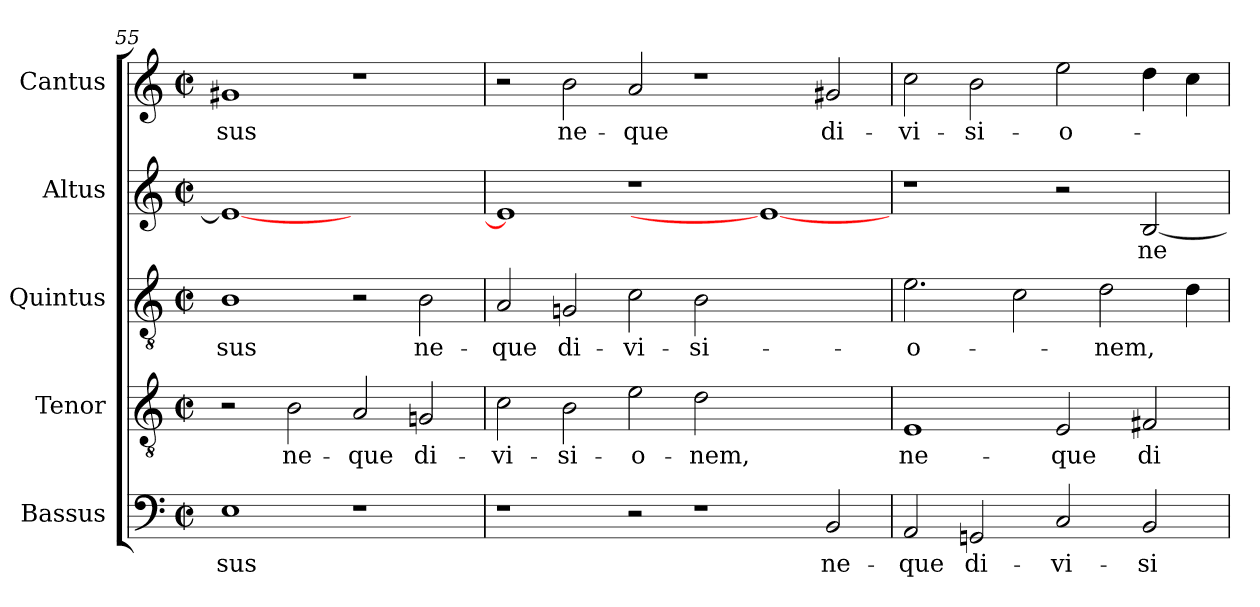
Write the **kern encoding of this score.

**kern	**text	**kern	**text	**kern	**text	**kern	**text	**kern	**text
*part5	*part5	*part4	*part4	*part3	*part3	*part2	*part2	*part1	*part1
*staff5	*staff5	*staff4	*staff4	*staff3	*staff3	*staff2	*staff2	*staff1	*staff1
*I"Bassus	*	*I"Tenor	*	*I"Quintus	*	*I"Altus	*	*I"Cantus	*
!!LO:LB:g=z
*clefF4	*	*clefGv2	*	*clefGv2	*	*clefG2	*	*clefG2	*
*M2/2	*	*M2/2	*	*M2/2	*	*M2/2	*	*M2/2	*
*met(c|)	*	*met(c|)	*	*met(c|)	*	*met(c|)	*	*met(c|)	*
=55	=55	=55	=55	=55	=55	=55	=55	=55	=55
!	!LO:LY:b:cj	!	!	!	!LO:LY:b:cj	!	!	!	!LO:LY:b:cj
1E	-sus	2r	.	1B	-sus	1e_<	.	1g#X	-sus
!	!	!	!LO:LY:b:cj	!	!	!	!	!	!
.	.	2B\	ne-	.	.	.	.	.	.
!	!	!	!LO:LY:b:cj	!	!	!	!	!	!
1r	.	2A/	-que	2r	.	1ryy	.	1r	.
!	!	!	!LO:LY:b:cj	!	!LO:LY:b:cj	!	!	!	!
.	.	2Gn/	di-	2B\	ne-	.	.	.	.
=56	=56	=56	=56	=56	=56	=56	=56	=56	=56
!	!	!	!LO:LY:b:cj	!	!LO:LY:b:cj	!	!	!	!
1r	.	2c\	-vi-	2A/	-que	1e]	.	2r	.
!	!	!	!LO:LY:b:cj	!	!LO:LY:b:cj	!	!	!	!LO:LY:b:cj
.	.	2B\	-si-	2Gn/	di-	.	.	2b\	ne-
!	!	!	!LO:LY:b:cj	!	!LO:LY:b:cj	!	!	!	!LO:LY:b:cj
2r	.	2e\	-o-	2c\	-vi-	1r	.	2a/	-que
!	!	!	!LO:LY:b:cj	!	!LO:LY:b:cj	!	!	!	!
1r	.	2d\	-nem,	2B\	-si-	.	.	1r	.
.	.	1ryy	.	1ryy	.	1e_	.	.	.
!	!LO:LY:b:cj	!	!	!	!	!	!	!	!LO:LY:b:cj
2BB/	ne-	.	.	.	.	.	.	2g#X/	di-
=57	=57	=57	=57	=57	=57	=57	=57	=57	=57
!	!LO:LY:b:cj	!	!LO:LY:b:cj	!	!LO:LY:b:cj	!	!	!	!LO:LY:b:cj
2AA/	-que	1E	ne-	2.e\	-o-	1r	.	2cc\	-vi-
!	!LO:LY:b:cj	!	!	!	!	!	!	!	!LO:LY:b:cj
2GGn/	di-	.	.	.	.	.	.	2b\	-si-
.	.	.	.	2c\	.	.	.	.	.
!	!LO:LY:b:cj	!	!LO:LY:b:cj	!	!	!	!	!	!LO:LY:b:cj
2C/	-vi-	2E/	-que	.	.	2r	.	2ee\	-o-
!	!	!	!	!	!LO:LY:b:cj	!	!	!	!
.	.	.	.	2d\	-nem,	.	.	.	.
!	!LO:LY:b:cj	!	!LO:LY:b:cj	!	!	!	!LO:LY:b:cj	!	!
2BB/	-si-	2F#X/	di-	.	.	[<2B/	ne-	4dd\	.
.	.	.	.	4d\	.	.	.	4cc\	.
=	=	=	=	=	=	=	=	=	=
*-	*-	*-	*-	*-	*-	*-	*-	*-	*-
